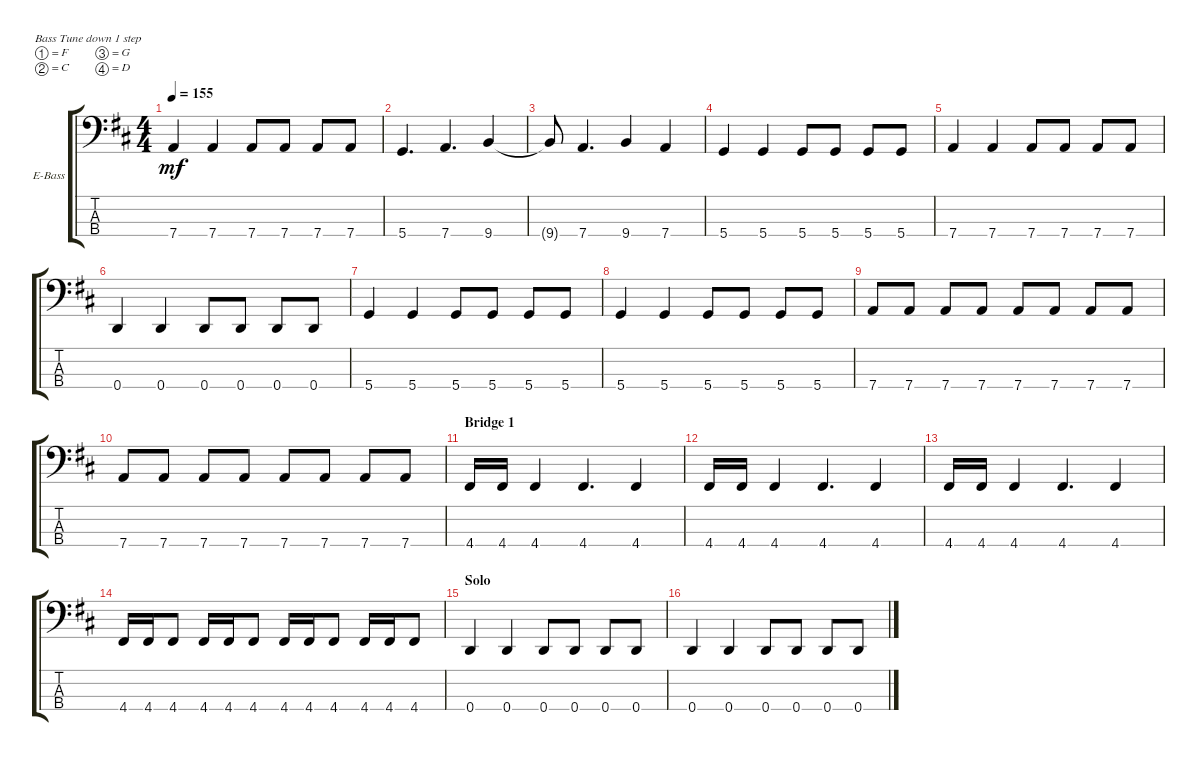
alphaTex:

\defaultSystemsLayout 4
\bracketExtendMode groupsimilarinstruments
\firstSystemTrackNameOrientation horizontal
\otherSystemsTrackNameOrientation horizontal
\track ("Electric Bass (Andera Kjølholm)" "E-Bass") {instrument electricbassfinger}
\staff {score tabs}
\tuning (F2 C2 G1 D1)
\ts (4 4)
\tempo 155
\clef f4
\ks d
7.4.4{dy mf} 7.4.4 7.4.8 7.4.8 7.4.8 7.4.8 |
5.4.4{d} 7.4.4{d} 9.4.4 |
9.4{t}.8 7.4.4{d} 9.4.4 7.4.4 |
5.4.4 5.4.4 5.4.8 5.4.8 5.4.8 5.4.8 |
7.4.4 7.4.4 7.4.8 7.4.8 7.4.8 7.4.8 |
0.4.4 0.4.4 0.4.8 0.4.8 0.4.8 0.4.8 |
5.4.4 5.4.4 5.4.8 5.4.8 5.4.8 5.4.8 |
5.4.4 5.4.4 5.4.8 5.4.8 5.4.8 5.4.8 |
7.4.8 7.4.8 7.4.8 7.4.8 7.4.8 7.4.8 7.4.8 7.4.8 |
7.4.8 7.4.8 7.4.8 7.4.8 7.4.8 7.4.8 7.4.8 7.4.8 |
\section ("" "Bridge 1")
4.4.16 4.4.16 4.4.4 4.4.4{d} 4.4.4 |
4.4.16 4.4.16 4.4.4 4.4.4{d} 4.4.4 |
4.4.16 4.4.16 4.4.4 4.4.4{d} 4.4.4 |
4.4.16 4.4.16 4.4.8 4.4.16 4.4.16 4.4.8 4.4.16 4.4.16 4.4.8 4.4.16 4.4.16 4.4.8 |
\section ("" "Solo")
0.4.4 0.4.4 0.4.8 0.4.8 0.4.8 0.4.8 |
0.4.4 0.4.4 0.4.8 0.4.8 0.4.8 0.4.8
